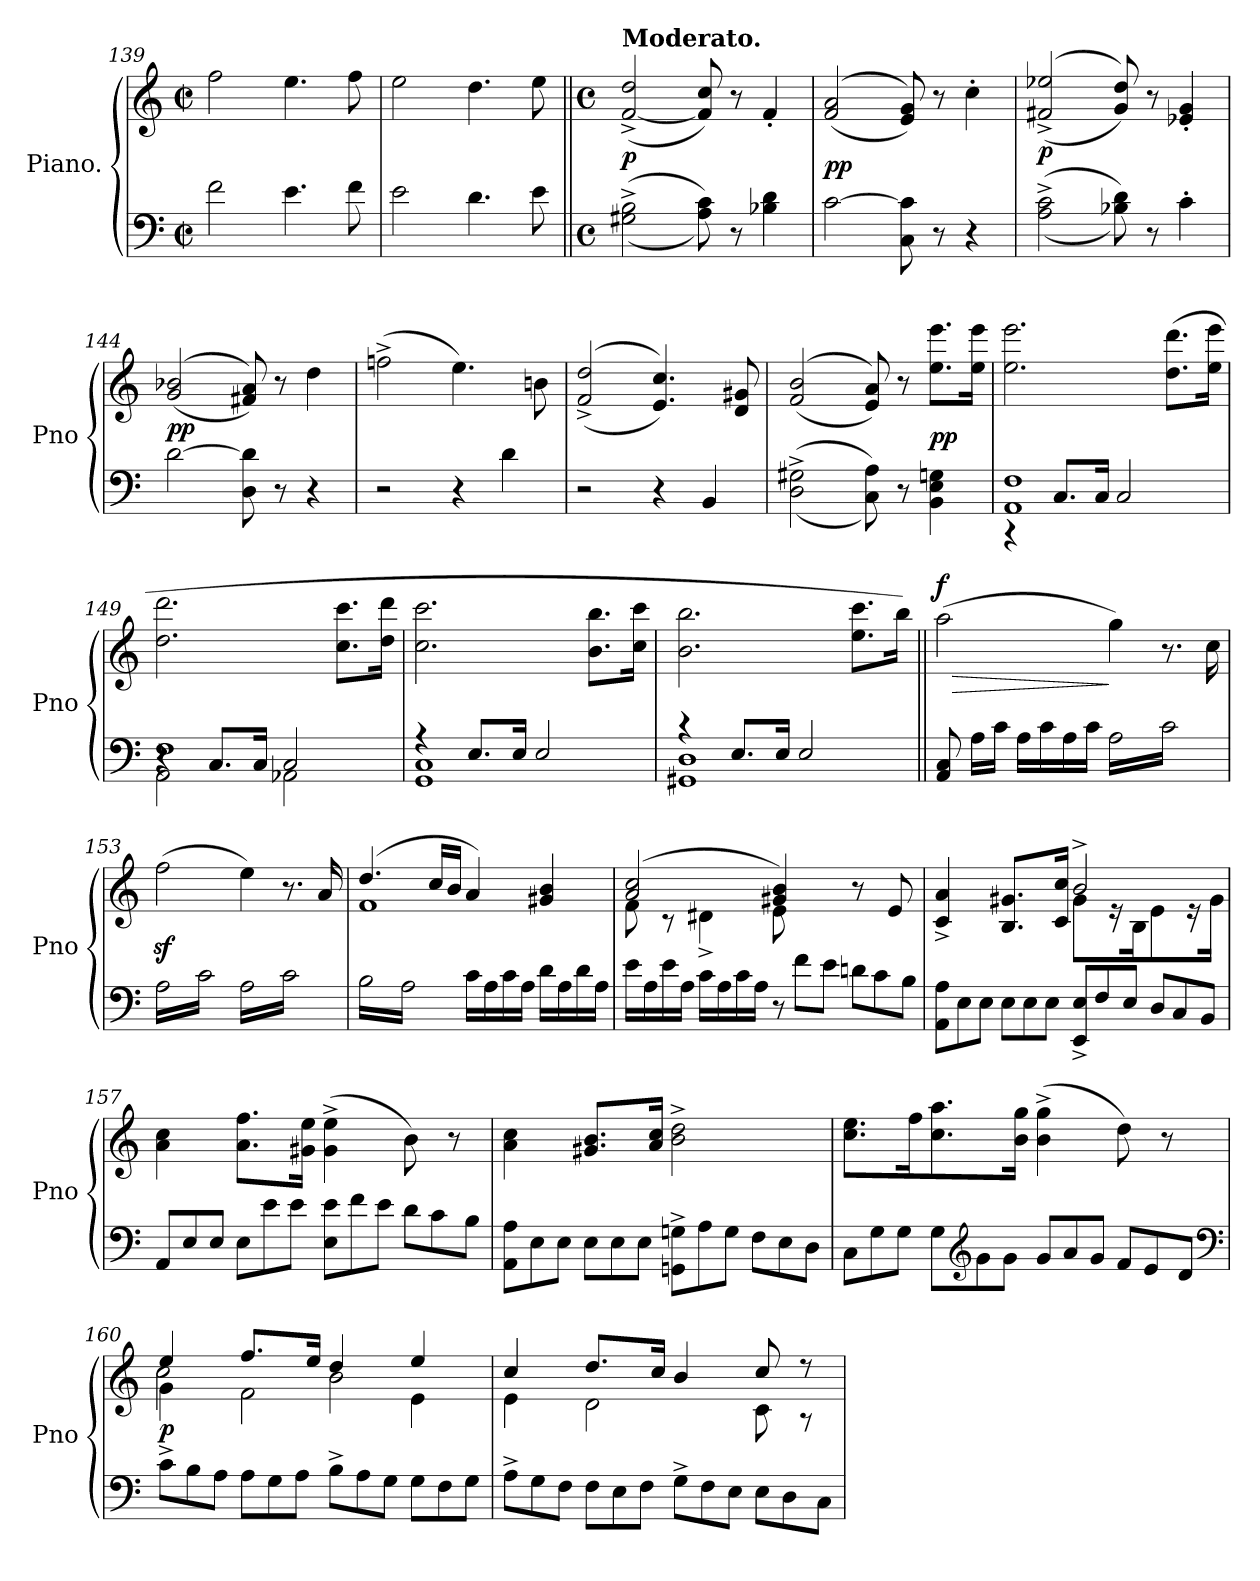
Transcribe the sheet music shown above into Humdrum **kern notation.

**kern	**kern	**dynam
*part1	*part1	*part1
*staff2	*staff1	*staff1/2
*I"Piano.	*	*
*I'Pno	*	*
*clefF4	*clefG2	*
*k[]	*k[]	*
*C:	*C:	*
*M2/2	*M2/2	*
*met(c|)	*met(c|)	*
=139	=139	=139
2f\	2ff\	.
4.e\	4.ee\	.
8f\	8ff\	.
=140	=140	=140
2e\	2ee\	.
4.d\	4.dd\	.
8e\	8ee\	.
=141||	=141||	=141||
*M4/4	*M4/4	*
*met(c)	*met(c)	*
!	!LO:TX:a:B:t=Moderato.	!
(<(>2G#X^\ 2B^\	(>[2f^>/ 2dd^>/	p
8A\ 8c\))	8f]/ 8cc/)	.
8r	8r	.
4B-X\ 4d\	4f'/	.
=142	=142	=142
[2c\	(<(>2f/ 2a/	pp
8C\ 8c]\	8e/ 8g/))	.
8r	8r	.
4r	4cc'\	.
=143	=143	=143
(<(>2A^\ 2c^\	(<(>2f#X^>/ 2ee-X^>/	p
8B-X\ 8d\))	8g/ 8dd/))	.
8r	8r	.
4c'\	4e-X'/ 4g'/	.
=144	=144	=144
[2d\	(<(>2g/ 2b-X/	pp
8D\ 8d]\	8f#X/ 8a/))	.
8r	8r	.
4r	4dd\	.
=145	=145	=145
2r	(2ffn^\	.
4r	4.ee\)	.
4d\	.	.
.	8bn\	.
=146	=146	=146
2r	(<(>2f^>/ 2dd^>/	.
4r	4.e/ 4.cc/))	.
4BB/	.	.
.	8d/ 8g#X/	.
=147	=147	=147
(<(>2D^\ 2G#X^\	(<(>2f/ 2b/	.
8C\ 8A\))	8e/ 8a/))	.
8r	8r	.
4BB\ 4E\ 4Gn\	8.ee\ 8.eee\L	pp
.	16ee\ 16eee\Jk	.
=148	=148	=148
*^	*	*
1AA 1F	4r	2.ee\ 2.eee\	.
.	8.C/L	.	.
.	16C/Jk	.	.
.	2C/	.	.
.	.	(8.dd\ 8.ddd\L	.
.	.	16ee\ 16eee\Jk	.
=149	=149	=149	=149
*	*^	*	*
1F	2AA\	4r	2.dd\ 2.ddd\	.
.	.	8.C/L	.	.
.	.	16C/Jk	.	.
.	2AA-X\	2C/	.	.
.	.	.	8.cc\ 8.ccc\L	.
.	.	.	16dd\ 16ddd\Jk	.
*	*v	*v	*	*
=150	=150	=150	=150
4r	1GG 1C	2.cc\ 2.ccc\	.
8.E/L	.	.	.
16E/Jk	.	.	.
2E/	.	.	.
.	.	8.b\ 8.bb\L	.
.	.	16cc\ 16ccc\Jk	.
=151	=151	=151	=151
4r	1GG#X 1D	2.b\ 2.bb\	.
8.E/L	.	.	.
16E/Jk	.	.	.
2E/	.	.	.
.	.	8.ee\ 8.ccc\L	.
.	.	16bb\Jk)	.
*v	*v	*	*
=152||	=152||	=152||
!	!	!LO:HP:b
!	!	!LO:DY:n=1:a
8AA/ 8C/	(2aa\	> f
16A\LL	.	.
16c\JJ	.	.
16A\LL	.	.
16c\	.	.
16A\	.	.
16c\JJ	.	.
*tremolo	*	*
16A\LL	4gg\)	]
16c\	.	.
16A\	.	.
16c\	.	.
16A\	8.r	.
16c\	.	.
16A\	.	.
16c\JJ	16cc\	.
=153	=153	=153
16A\LL	(2ffz>\	.
16c\	.	.
16A\	.	.
16c\	.	.
16A\	.	.
16c\	.	.
16A\	.	.
16c\JJ	.	.
16A\LL	4ee\)	.
16c\	.	.
16A\	.	.
16c\	.	.
16A\	8.r	.
16c\	.	.
16A\	.	.
16c\JJ	16a/	.
=154	=154	=154
*	*^	*
16B\LL	(4.dd/	1f	.
16A\	.	.	.
16B\	.	.	.
16A\	.	.	.
16B\	.	.	.
16A\	.	.	.
16B\	16cc/LL	.	.
16A\JJ	16b/JJ	.	.
*Xtremolo	*	*	*
16c\LL	4a/)	.	.
16A\	.	.	.
16c\	.	.	.
16A\JJ	.	.	.
16d\LL	4g#X/ 4b/	.	.
16A\	.	.	.
16d\	.	.	.
16A\JJ	.	.	.
=155	=155	=155	=155
16e\LL	(2a/ 2cc/	8f\	.
16A\	.	.	.
16e\	.	8r	.
16A\JJ	.	.	.
16c\LL	.	4d#X^\	.
16A\	.	.	.
16c\	.	.	.
16A\JJ	.	.	.
*Xtuplet	*	*	*
12r	4g#X/ 4b/)	8e\	.
12f\L	.	.	.
.	.	4.ryy	.
12e\J	.	.	.
12dn\L	8r	.	.
12c\	.	.	.
.	8e/	.	.
12B\J	.	.	.
=156	=156	=156	=156
12AA\ 12A\L	4c^>/ 4a^>/	2ryy	.
12E\	.	.	.
12E\J	.	.	.
12E\L	8.B/ 8.g#X/L	.	.
12E\	.	.	.
12E\J	.	.	.
.	16c/ 16cc/Jk	.	.
12EE^>/ 12E^>/L	2b^/	8g#\L	.
12F/	.	.	.
.	.	16r	.
12E/J	.	.	.
.	.	16B\K	.
12D/L	.	8e\	.
12C/	.	.	.
.	.	16r	.
12BB/J	.	.	.
.	.	16g#\Jk	.
*	*v	*v	*
=157	=157	=157
12AA/L	4a\ 4cc\	.
12E/	.	.
12E/J	.	.
12E\L	8.a\ 8.ff\L	.
12e\	.	.
12e\J	.	.
.	16g#X\ 16ee\Jk	.
12E\ 12e\L	(4g#^\ 4ee^\	.
12f\	.	.
12e\J	.	.
12d\L	8b\)	.
12c\	.	.
.	8r	.
12B\J	.	.
=158	=158	=158
12AA\ 12A\L	4a\ 4cc\	.
12E\	.	.
12E\J	.	.
12E\L	8.g#X/ 8.b/L	.
12E\	.	.
12E\J	.	.
.	16a/ 16cc/Jk	.
12GGn^\ 12Gn^\L	2b^\ 2dd^\	.
12A\	.	.
12G\J	.	.
12F\L	.	.
12E\	.	.
12D\J	.	.
=159	=159	=159
12C\L	8.cc\ 8.ee\L	.
12G\	.	.
12G\J	.	.
.	16ff\K	.
12G\L	8.cc\ 8.aa\	.
*clefG2	*	*
12g\	.	.
12g\J	.	.
.	16b\ 16gg\Jk	.
12g/L	(4b^\ 4gg^\	.
12a/	.	.
12g/J	.	.
12f/L	8dd\)	.
12e/	.	.
.	8r	.
12d/J	.	.
*clefF4	*	*
=160	=160	=160
*	*^	*
*	*	*^	*
12c^\L	4ee/	4g\	2cc\	p
12B\	.	.	.	.
12A\J	.	.	.	.
12A\L	8.ff/L	2f\	.	.
12G\	.	.	.	.
12A\J	.	.	.	.
.	16ee/Jk	.	.	.
12B^\L	4dd/	.	2b\	.
12A\	.	.	.	.
12G\J	.	.	.	.
12G\L	4ee/	4e\	.	.
12F\	.	.	.	.
12G\J	.	.	.	.
*	*	*v	*v	*
=161	=161	=161	=161
12A^\L	4cc/	4e\	.
12G\	.	.	.
12F\J	.	.	.
12F\L	8.dd/L	2d\	.
12E\	.	.	.
12F\J	.	.	.
.	16cc/Jk	.	.
12G^\L	4b/	.	.
12F\	.	.	.
12E\J	.	.	.
12E\L	8cc/	8c\	.
12D\	.	.	.
.	8r	8r	.
12C\J	.	.	.
*	*v	*v	*
=	=	=
*-	*-	*-
